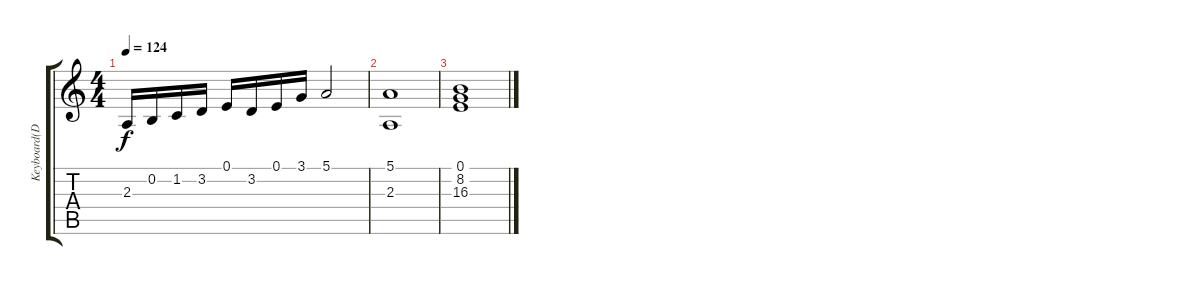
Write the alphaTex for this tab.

\track ("Keyboard(Djakty)" "Keyboard(D") {instrument stringensemble1}
\staff {score tabs}
\tuning (E4 B3 G3 D3 A2 E2) {hide}
\ts (4 4)
\tempo 124
\clef g2
\ks c
2.3.16{dy f} 0.2.16 1.2.16 3.2.16 0.1.16 3.2.16 0.1.16 3.1.16 5.1.2 |
(5.1 2.3).1 |
(0.1 8.2 16.3).1
